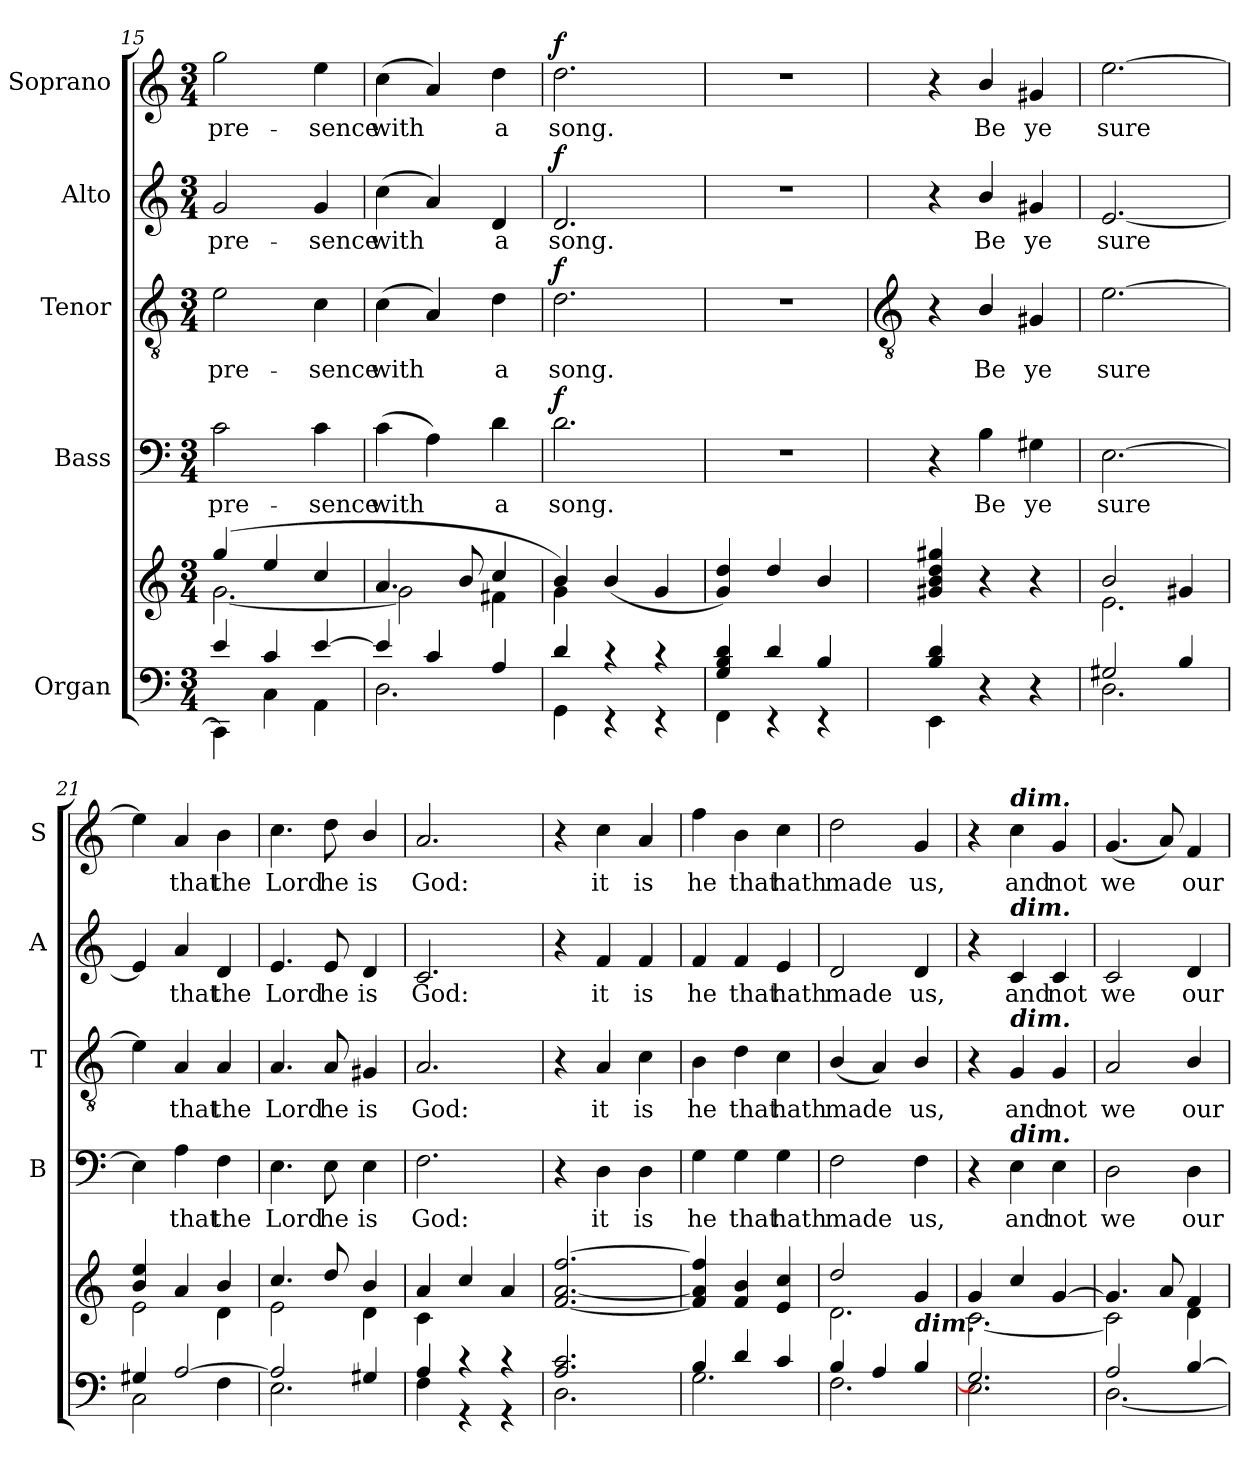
**kern	**kern	**kern	**text	**dynam	**kern	**text	**dynam	**kern	**text	**dynam	**kern	**text	**dynam
*part5	*part5	*part4	*part4	*part4	*part3	*part3	*part3	*part2	*part2	*part2	*part1	*part1	*part1
*staff6	*staff5	*staff4	*staff4	*staff4	*staff3	*staff3	*staff3	*staff2	*staff2	*staff2	*staff1	*staff1	*staff1
*I"Organ	*	*I"Bass	*	*	*I"Tenor	*	*	*I"Alto	*	*	*I"Soprano	*	*
*	*	*I'B	*	*	*I'T	*	*	*I'A	*	*	*I'S	*	*
*clefF4	*clefG2	*clefF4	*	*	*clefGv2	*	*	*clefG2	*	*	*clefG2	*	*
*k[]	*k[]	*k[]	*	*	*k[]	*	*	*k[]	*	*	*k[]	*	*
*C:	*C:	*C:	*	*	*C:	*	*	*C:	*	*	*C:	*	*
*M3/4	*M3/4	*M3/4	*	*	*M3/4	*	*	*M3/4	*	*	*M3/4	*	*
=15	=15	=15	=15	=15	=15	=15	=15	=15	=15	=15	=15	=15	=15
*^	*^	*	*	*	*	*	*	*	*	*	*	*	*
!	!	!	!	!	!LO:LY:b	!	!	!LO:LY:b	!	!	!LO:LY:b	!	!	!LO:LY:b	!
4e/	4CC\]	(>4gg/	[2.g\	2c	pre-	.	2e	pre-	.	2g	pre-	.	2gg	pre-	.
4c/	4C\	4ee/	.	.	.	.	.	.	.	.	.	.	.	.	.
!	!	!	!	!	!LO:LY:b	!	!	!LO:LY:b	!	!	!LO:LY:b	!	!	!LO:LY:b	!
[4e/	4AA\	4cc/	.	4c	-sence	.	4c	-sence	.	4g	-sence	.	4ee	-sence	.
=16	=16	=16	=16	=16	=16	=16	=16	=16	=16	=16	=16	=16	=16	=16	=16
!	!	!	!	!	!LO:LY:b	!	!	!LO:LY:b	!	!	!LO:LY:b	!	!	!LO:LY:b	!
4e/]	2.D\	4.a/	2g\]	(>4c	with	.	(<4c	with	.	(<4cc	with	.	(<4cc	with	.
4c/	.	.	.	4A)	.	.	4A)	.	.	4a)	.	.	4a)	.	.
.	.	8b/	.	.	.	.	.	.	.	.	.	.	.	.	.
!	!	!	!	!	!LO:LY:b	!	!	!LO:LY:b	!	!	!LO:LY:b	!	!	!LO:LY:b	!
4A/	.	4cc/	4f#X\	4d	a	.	4d	a	.	4d	a	.	4dd	a	.
=17	=17	=17	=17	=17	=17	=17	=17	=17	=17	=17	=17	=17	=17	=17	=17
!	!	!	!	!	!LO:LY:b	!LO:DY:b	!	!LO:LY:b	!LO:DY:b	!	!LO:LY:b	!LO:DY:b	!	!LO:LY:b	!LO:DY:b
4d/	4GG\	4b/)	4g\	2.d	song.	f	2.d	song.	f	2.d	song.	f	2.dd	song.	f
4r	4r	(>4b/	4ryy	.	.	.	.	.	.	.	.	.	.	.	.
4r	4r	4g/	4ryy	.	.	.	.	.	.	.	.	.	.	.	.
=18	=18	=18	=18	=18	=18	=18	=18	=18	=18	=18	=18	=18	=18	=18	=18
!	!	!	!	!LO:N:vis=1	!	!	!LO:N:vis=1	!	!	!LO:N:vis=1	!	!	!LO:N:vis=1	!	!
4G/ 4B/ 4d/	4FF\	4g/ 4dd/)	2ryy	2.r	.	.	2.r	.	.	2.r	.	.	2.r	.	.
4d/	4r	4dd/	.	.	.	.	.	.	.	.	.	.	.	.	.
4B/	4r	4b/	4ryy	.	.	.	.	.	.	.	.	.	.	.	.
!!LO:LB:g=z
=19	=19	=19	=19	=19	=19	=19	=19	=19	=19	=19	=19	=19	=19	=19	=19
*	*	*	*	*	*	*	*clefGv2	*	*	*	*	*	*	*	*
4B/ 4d/	4EE\	4g#X/ 4b/ 4dd/ 4gg#X/	2ryy	4r	.	.	4r	.	.	4r	.	.	4r	.	.
!	!	!	!	!	!LO:LY:b	!	!	!LO:LY:b	!	!	!LO:LY:b	!	!	!LO:LY:b	!
4r	4ryy	4r	.	4B	Be	.	4B/	Be	.	4b/	Be	.	4b/	Be	.
!	!	!	!	!	!LO:LY:b	!	!	!LO:LY:b	!	!	!LO:LY:b	!	!	!LO:LY:b	!
4r	4ryy	4r	4ryy	4G#X	ye	.	4G#X	ye	.	4g#X	ye	.	4g#X	ye	.
=20	=20	=20	=20	=20	=20	=20	=20	=20	=20	=20	=20	=20	=20	=20	=20
!	!	!	!	!	!LO:LY:b	!	!	!LO:LY:b	!	!	!LO:LY:b	!	!	!LO:LY:b	!
2G#X/	2.D\	2b/	2.e\	[2.E	sure	.	[2.e	sure	.	[2.e	sure	.	[2.ee	sure	.
4B/	.	4g#X/	.	.	.	.	.	.	.	.	.	.	.	.	.
=21	=21	=21	=21	=21	=21	=21	=21	=21	=21	=21	=21	=21	=21	=21	=21
4G#X/	2C\	4b/ 4ee/	2e\	4E]	.	.	4e]	.	.	4e]	.	.	4ee]	.	.
!	!	!	!	!	!LO:LY:b	!	!	!LO:LY:b	!	!	!LO:LY:b	!	!	!LO:LY:b	!
[2A/	.	4a/	.	4A	that	.	4A	that	.	4a	that	.	4a	that	.
!	!	!	!	!	!LO:LY:b	!	!	!LO:LY:b	!	!	!LO:LY:b	!	!	!LO:LY:b	!
.	4F\	4b/	4d\	4F	the	.	4A	the	.	4d	the	.	4b	the	.
=22	=22	=22	=22	=22	=22	=22	=22	=22	=22	=22	=22	=22	=22	=22	=22
!	!	!	!	!	!LO:LY:b	!	!	!LO:LY:b	!	!	!LO:LY:b	!	!	!LO:LY:b	!
2A/]	2.E\	4.cc/	2e\	4.E	Lord	.	4.A	Lord	.	4.e	Lord	.	4.cc	Lord	.
!	!	!	!	!	!LO:LY:b	!	!	!LO:LY:b	!	!	!LO:LY:b	!	!	!LO:LY:b	!
.	.	8dd/	.	8E	he	.	8A	he	.	8e	he	.	8dd	he	.
!	!	!	!	!	!LO:LY:b	!	!	!LO:LY:b	!	!	!LO:LY:b	!	!	!LO:LY:b	!
4G#X/	.	4b/	4d\	4E	is	.	4G#X	is	.	4d	is	.	4b/	is	.
=23	=23	=23	=23	=23	=23	=23	=23	=23	=23	=23	=23	=23	=23	=23	=23
!	!	!	!	!	!LO:LY:b	!	!	!LO:LY:b	!	!	!LO:LY:b	!	!	!LO:LY:b	!
4A/	4F\	4a/	4c\	2.F	God:	.	2.A	God:	.	2.c	God:	.	2.a	God:	.
4r	4r	4cc/	4ryy	.	.	.	.	.	.	.	.	.	.	.	.
4r	4r	4a/	4ryy	.	.	.	.	.	.	.	.	.	.	.	.
=24	=24	=24	=24	=24	=24	=24	=24	=24	=24	=24	=24	=24	=24	=24	=24
2.A/ 2.c/	2.D\	[2.f/ [2.a/ [2.ff/	2ryy	4r	.	.	4r	.	.	4r	.	.	4r	.	.
!	!	!	!	!	!LO:LY:b	!	!	!LO:LY:b	!	!	!LO:LY:b	!	!	!LO:LY:b	!
.	.	.	.	4D	it	.	4A	it	.	4f	it	.	4cc	it	.
!	!	!	!	!	!LO:LY:b	!	!	!LO:LY:b	!	!	!LO:LY:b	!	!	!LO:LY:b	!
.	.	.	4ryy	4D	is	.	4c	is	.	4f	is	.	4a	is	.
=25	=25	=25	=25	=25	=25	=25	=25	=25	=25	=25	=25	=25	=25	=25	=25
!	!	!	!	!	!LO:LY:b	!	!	!LO:LY:b	!	!	!LO:LY:b	!	!	!LO:LY:b	!
4B/	2.G\	4f/] 4a/] 4ff/]	2ryy	4G	he	.	4B	he	.	4f	he	.	4ff	he	.
!	!	!	!	!	!LO:LY:b	!	!	!LO:LY:b	!	!	!LO:LY:b	!	!	!LO:LY:b	!
4d/	.	4f/ 4b/	.	4G	that	.	4d	that	.	4f	that	.	4b	that	.
!	!	!	!	!	!LO:LY:b	!	!	!LO:LY:b	!	!	!LO:LY:b	!	!	!LO:LY:b	!
4c/	.	4e/ 4cc/	4ryy	4G	hath	.	4c	hath	.	4e	hath	.	4cc	hath	.
=26	=26	=26	=26	=26	=26	=26	=26	=26	=26	=26	=26	=26	=26	=26	=26
!	!	!	!	!	!LO:LY:b	!	!	!LO:LY:b	!	!	!LO:LY:b	!	!	!LO:LY:b	!
4B/	2.F\	2dd/	2.d\	2F	made	.	(<4B/	made	.	2d	made	.	2dd	made	.
4A/	.	.	.	.	.	.	4A)	.	.	.	.	.	.	.	.
!LO:TX:a:Bi:t=dim.	!	!	!	!	!	!	!	!	!	!	!	!	!	!	!
!	!	!	!	!	!LO:LY:b	!	!	!LO:LY:b	!	!	!LO:LY:b	!	!	!LO:LY:b	!
4B/	.	4g/	.	4F	us,	.	4B/	us,	.	4d	us,	.	4g	us,	.
=27	=27	=27	=27	=27	=27	=27	=27	=27	=27	=27	=27	=27	=27	=27	=27
2.G/]	2.E\	4g/	[2.c\	4r	.	.	4r	.	.	4r	.	.	4r	.	.
!	!	!	!	!	!	!	!	!	!	!	!	!	!LO:TX:a:Bi:t=dim.	!	!
!	!	!	!	!	!	!	!	!	!	!LO:TX:a:Bi:t=dim.	!	!	!	!	!
!	!	!	!	!	!	!	!LO:TX:a:Bi:t=dim.	!	!	!	!	!	!	!	!
!	!	!	!	!LO:TX:a:Bi:t=dim.	!	!	!	!	!	!	!	!	!	!	!
!	!	!	!	!	!LO:LY:b	!	!	!LO:LY:b	!	!	!LO:LY:b	!	!	!LO:LY:b	!
.	.	4cc/	.	4E	and	.	4G	and	.	4c	and	.	4cc	and	.
!	!	!	!	!	!LO:LY:b	!	!	!LO:LY:b	!	!	!LO:LY:b	!	!	!LO:LY:b	!
.	.	[4g/	.	4E	not	.	4G	not	.	4c	not	.	4g	not	.
=28	=28	=28	=28	=28	=28	=28	=28	=28	=28	=28	=28	=28	=28	=28	=28
!	!	!	!	!	!LO:LY:b	!	!	!LO:LY:b	!	!	!LO:LY:b	!	!	!LO:LY:b	!
2A/	[2.D\	4.g/]	2c\]	2D	we	.	2A	we	.	2c	we	.	(<4.g	we	.
.	.	8a/	.	.	.	.	.	.	.	.	.	.	8a)	.	.
!	!	!	!	!	!LO:LY:b	!	!	!LO:LY:b	!	!	!LO:LY:b	!	!	!LO:LY:b	!
[4B/	.	4f/	4d\	4D	our-	.	4B/	our-	.	4d	our-	.	4f	our-	.
*v	*v	*	*	*	*	*	*	*	*	*	*	*	*	*	*
*	*v	*v	*	*	*	*	*	*	*	*	*	*	*	*
=	=	=	=	=	=	=	=	=	=	=	=	=	=
*-	*-	*-	*-	*-	*-	*-	*-	*-	*-	*-	*-	*-	*-
